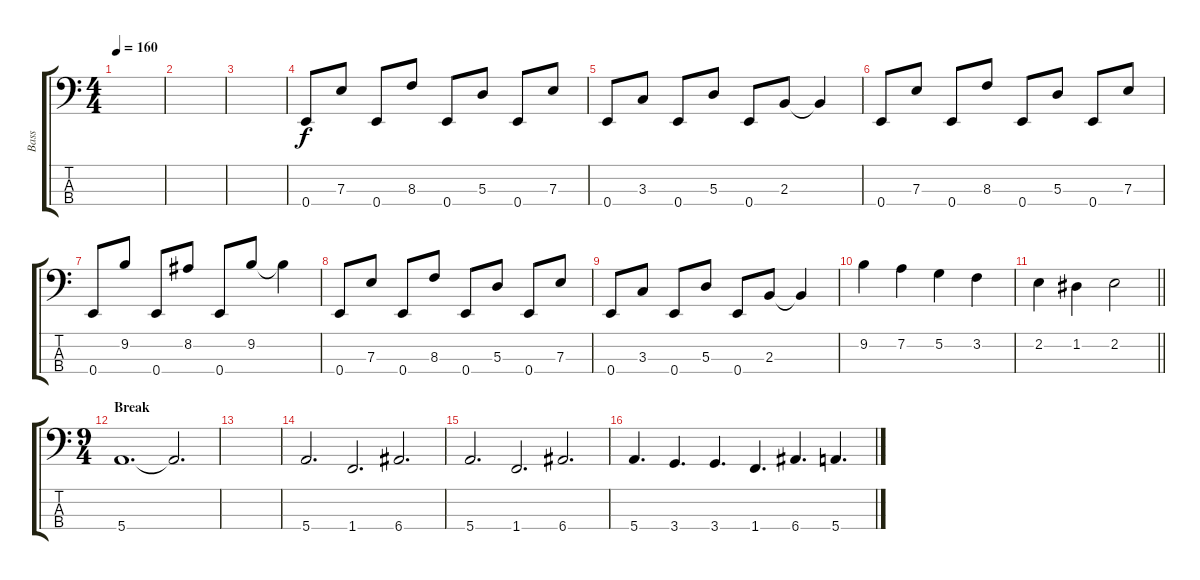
\track ("Bass" "Bass") {instrument electricbassfinger}
\staff {score tabs}
\tuning (G2 D2 A1 E1) {hide}
\ts (4 4)
\tempo 160
\clef f4
\ks c
|
|
|
0.4.8 7.3.8 0.4.8 8.3.8 0.4.8 5.3.8 0.4.8 7.3.8 |
0.4.8 3.3.8 0.4.8 5.3.8 0.4.8 2.3.8 2.3{t}.4 |
0.4.8 7.3.8 0.4.8 8.3.8 0.4.8 5.3.8 0.4.8 7.3.8 |
0.4.8 9.2.8 0.4.8 8.2.8 0.4.8 9.2.8 9.2{t}.4 |
0.4.8 7.3.8 0.4.8 8.3.8 0.4.8 5.3.8 0.4.8 7.3.8 |
0.4.8 3.3.8 0.4.8 5.3.8 0.4.8 2.3.8 2.3{t}.4 |
9.2.4 7.2.4 5.2.4 3.2.4 |
\barLineRight lightlight
2.2.4 1.2.4 2.2.2 |
\ts (9 4)
\section ("" "Break")
5.4.1{d volume 0} 5.4{t}.2{d} |
|
5.4.2{d volume 16} 1.4.2{d} 6.4.2{d} |
5.4.2{d volume 16} 1.4.2{d} 6.4.2{d} |
5.4.4{d} 3.4.4{d} 3.4.4{d} 1.4.4{d} 6.4.4{d} 5.4.4{d}
